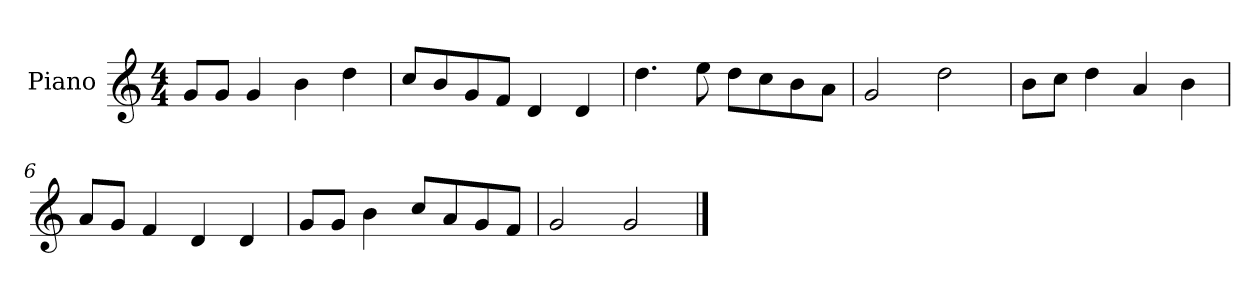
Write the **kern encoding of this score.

**kern
*part1
*staff1
*I"Piano
*I'P-no
*clefG2
*k[]
*M4/4
*MM90
=1
8g/L
8g/J
4g/
4b\
4dd\
=2
8cc/L
8b/
8g/
8f/J
4d/
4d/
=3
4.dd\
8ee\
8dd\L
8cc\
8b\
8a\J
=4
2g/
2dd\
=5
8b\L
8cc\J
4dd\
4a/
4b\
=6
8a/L
8g/J
4f/
4d/
4d/
=7
8g/L
8g/J
4b\
8cc/L
8a/
8g/
8f/J
!!LO:LB:g=z
=8
2g/
2g/
==
*-
